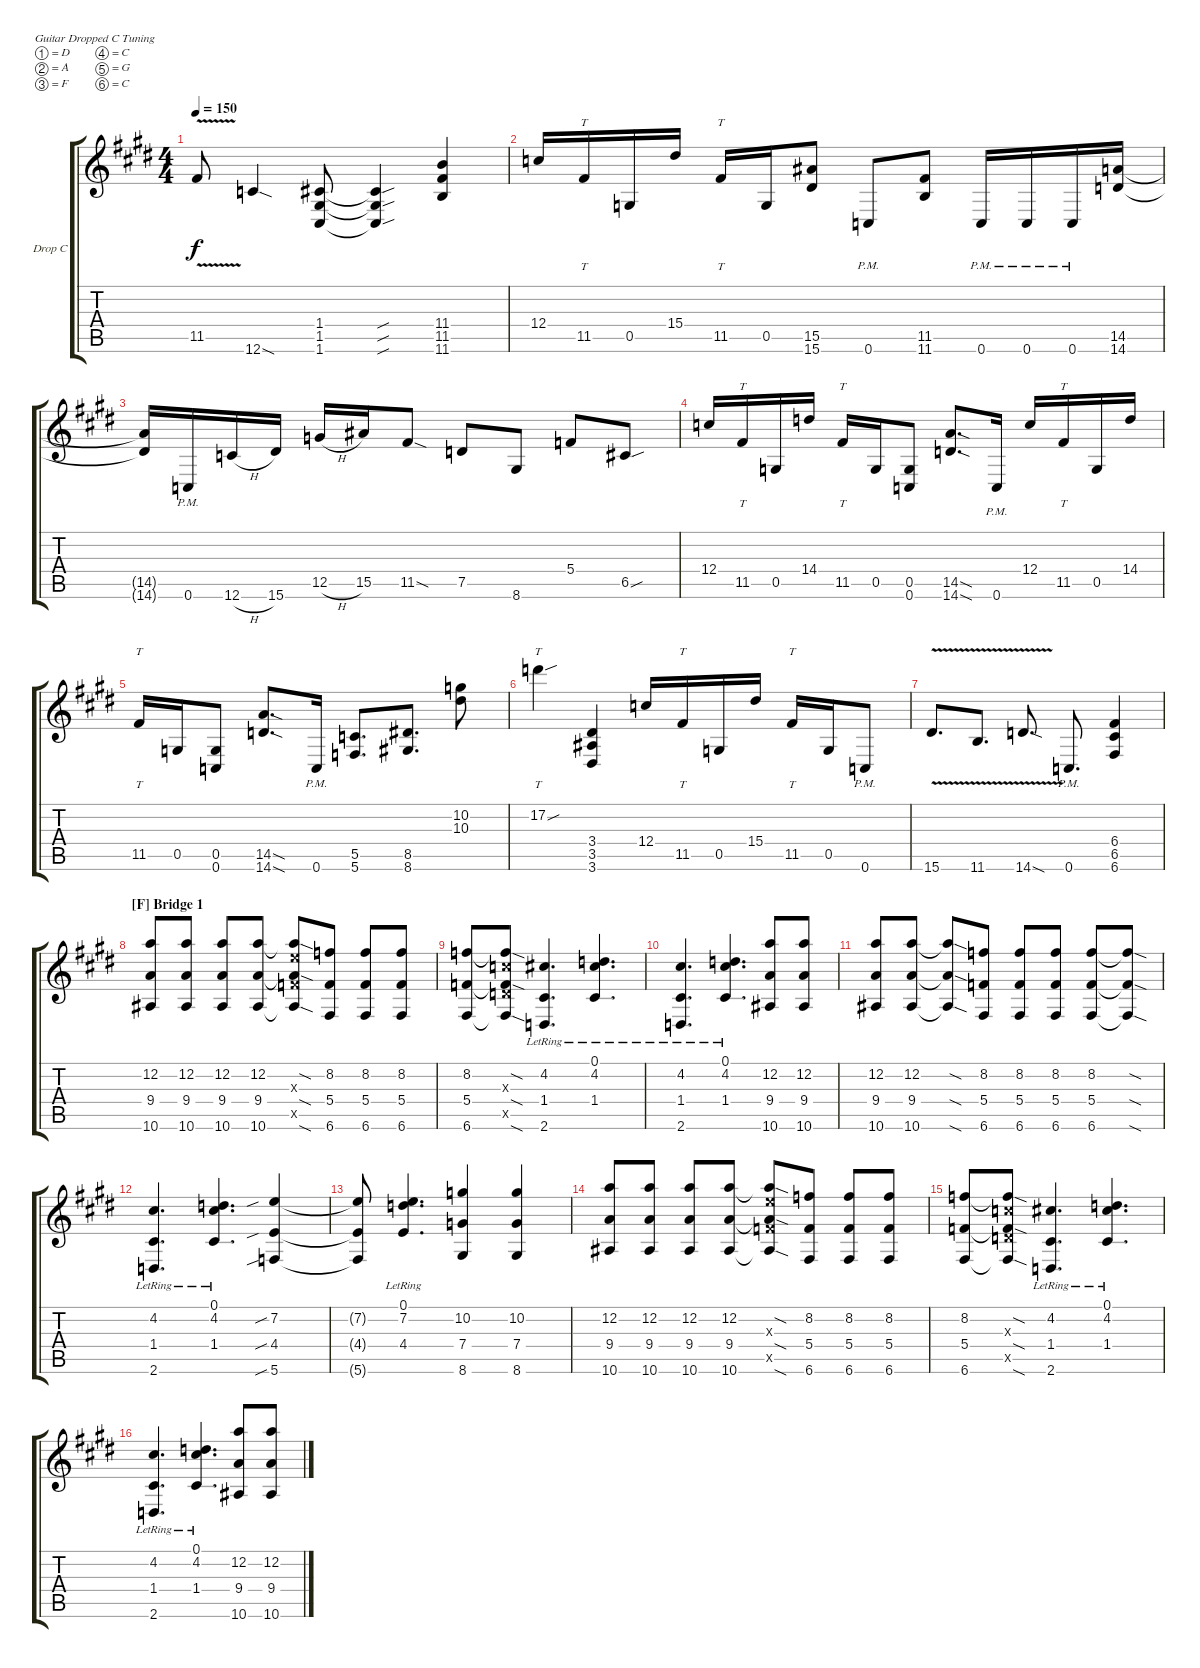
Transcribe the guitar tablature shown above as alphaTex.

\bracketExtendMode groupsimilarinstruments
\firstSystemTrackNameOrientation horizontal
\otherSystemsTrackNameOrientation horizontal
\track ("Guitar L" "Drop C") {instrument distortionguitar}
\staff {score tabs}
\tuning (D4 A3 F3 C3 G2 C2)
\ts (4 4)
\tempo 150
\clef g2
\ks e
11.5{v t}.8{dy f} 12.6{sod}.4 (1.4 1.5 1.6).8 (1.4{sou t} 1.5{sou t} 1.6{sou t}).4 (11.4 11.5 11.6).4 |
12.4.16 11.5.16{tt} 0.5.16 15.4.16 11.5.16{tt} 0.5.16 (15.5 15.6).8 0.6{pm}.8 (11.5 11.6).8 0.6{pm}.16 0.6{pm}.16 0.6{pm}.16 (14.5 14.6).16 |
(14.5{t} 14.6{t}).16 0.6{pm}.16 12.6{h}.16 15.6.16 12.5{h}.16 15.5.16 11.5{sod}.8 7.5.8 8.6.8 5.4.8 6.5{sou}.8 |
12.4.16 11.5.16{tt} 0.5.16 14.4.16 11.5.16{tt} 0.5.16 (0.5 0.6).8 (14.5{sod} 14.6{sod}).8{d} 0.6{pm}.16 12.4.16 11.5.16{tt} 0.5.16 14.4.16 |
11.5.16{tt} 0.5.16 (0.5 0.6).8 (14.5{sod} 14.6{sod}).8{d} 0.6{pm}.16 (5.5 5.6).8{d} (8.5 8.6).8{d} (10.2 10.3).8 |
17.2{sou}.4{tt} (3.4 3.5 3.6).4 12.4.16 11.5.16{tt} 0.5.16 15.4.16 11.5.16{tt} 0.5.16 0.6{pm}.8 |
15.6{v}.8{d} 11.6{v}.8{d} 14.6{v sod}.8{d} 0.6{pm}.8{d} (6.4 6.5 6.6).4 |
\section ("F" "Bridge 1")
(12.2 9.4 10.6).8 (12.2 9.4 10.6).8 (12.2 9.4 10.6).8 (12.2 9.4 10.6).8 (12.2{sod t} 11.3{x} 9.4{sod t} 10.5{x} 10.6{sod t}).8 (8.2 5.4 6.6).8 (8.2 5.4 6.6).8 (8.2 5.4 6.6).8 |
(8.2 5.4 6.6).8 (8.2{sod t} 7.3{x} 5.4{sod t} 7.5{x} 6.6{sod t}).8 (4.2{lr} 1.4{lr} 2.6{lr}).4{d} (0.1{lr} 4.2{lr} 1.4{lr}).4{d} |
(4.2{lr} 1.4{lr} 2.6{lr}).4{d} (0.1{lr} 4.2{lr} 1.4{lr}).4{d} (12.2 9.4 10.6).8 (12.2 9.4 10.6).8 |
(12.2 9.4 10.6).8 (12.2 9.4 10.6).8 (12.2{sod t} 9.4{sod t} 10.6{sod t}).8 (8.2 5.4 6.6).8 (8.2 5.4 6.6).8 (8.2 5.4 6.6).8 (8.2 5.4 6.6).8 (8.2{sod t} 5.4{sod t} 6.6{sod t}).8 |
(4.2{lr} 1.4{lr} 2.6{lr}).4{d} (0.1{lr} 4.2{lr} 1.4{lr}).4{d} (7.2{sib} 4.4{sib} 5.6{sib}).4 |
(7.2{t} 4.4{t} 5.6{t}).8 (0.1{lr} 7.2{lr} 4.4{lr}).4{d} (10.2 7.4 8.6).4 (10.2 7.4 8.6).4 |
(12.2 9.4 10.6).8 (12.2 9.4 10.6).8 (12.2 9.4 10.6).8 (12.2 9.4 10.6).8 (12.2{sod t} 11.3{x} 9.4{sod t} 10.5{x} 10.6{sod t}).8 (8.2 5.4 6.6).8 (8.2 5.4 6.6).8 (8.2 5.4 6.6).8 |
(8.2 5.4 6.6).8 (8.2{sod t} 7.3{x} 5.4{sod t} 7.5{x} 6.6{sod t}).8 (4.2{lr} 1.4{lr} 2.6{lr}).4{d} (0.1{lr} 4.2{lr} 1.4{lr}).4{d} |
(4.2{lr} 1.4{lr} 2.6{lr}).4{d} (0.1{lr} 4.2{lr} 1.4{lr}).4{d} (12.2 9.4 10.6).8 (12.2 9.4 10.6).8
